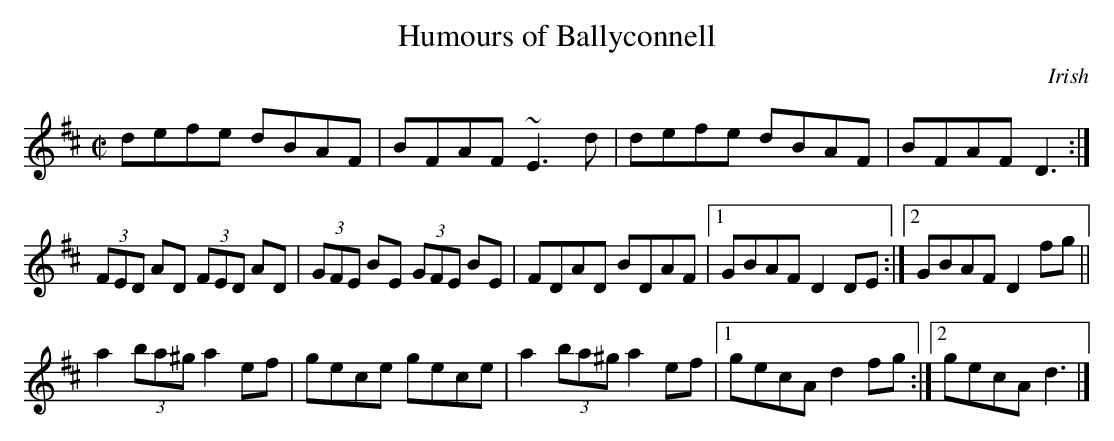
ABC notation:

X:1
T:Humours of Ballyconnell
M:C|
K:D
defe dBAF | BFAF ~E3 d | defe dBAF | BFAF D3 :|
(3FED AD (3FED AD | (3GFE BE (3GFE BE | FDAD BDAF |1 GBAF D2 DE :|2 GBAF D2 fg ||
a2 (3ba^g a2 ef | gece gece | a2 (3ba^g a2 ef |1 gecA d2 fg :|2 gecA d3 |]
